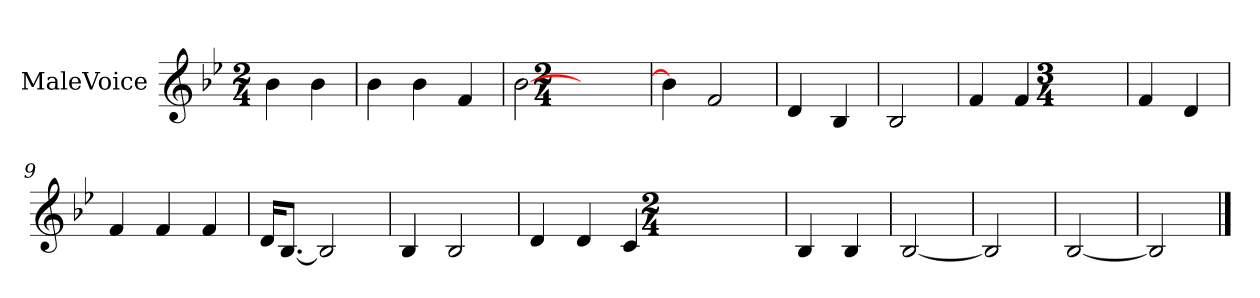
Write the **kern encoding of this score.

**kern
*part1
*staff1
*I"MaleVoice
*clefG2
*k[b-e-]
*M2/4
*MM176
=1
4b-
4b-
=2
4b-
4b-
4f
=3
[2b-
4ryy
*M2/4
=4
4b-]
2f
=5
4d
4B-
=6
2B-
=7
4f
4f
*M3/4
=8
4f
4d
=9
4f
4f
4f
=10
16d/KL
[8.B-/J
2B-]
=11
4B-
2B-
=12
4d
4d
4c
*M2/4
=13
4B-
4B-
=14
[2B-
=15
2B-]
=16
[2B-
=17
2B-]
==
*-
